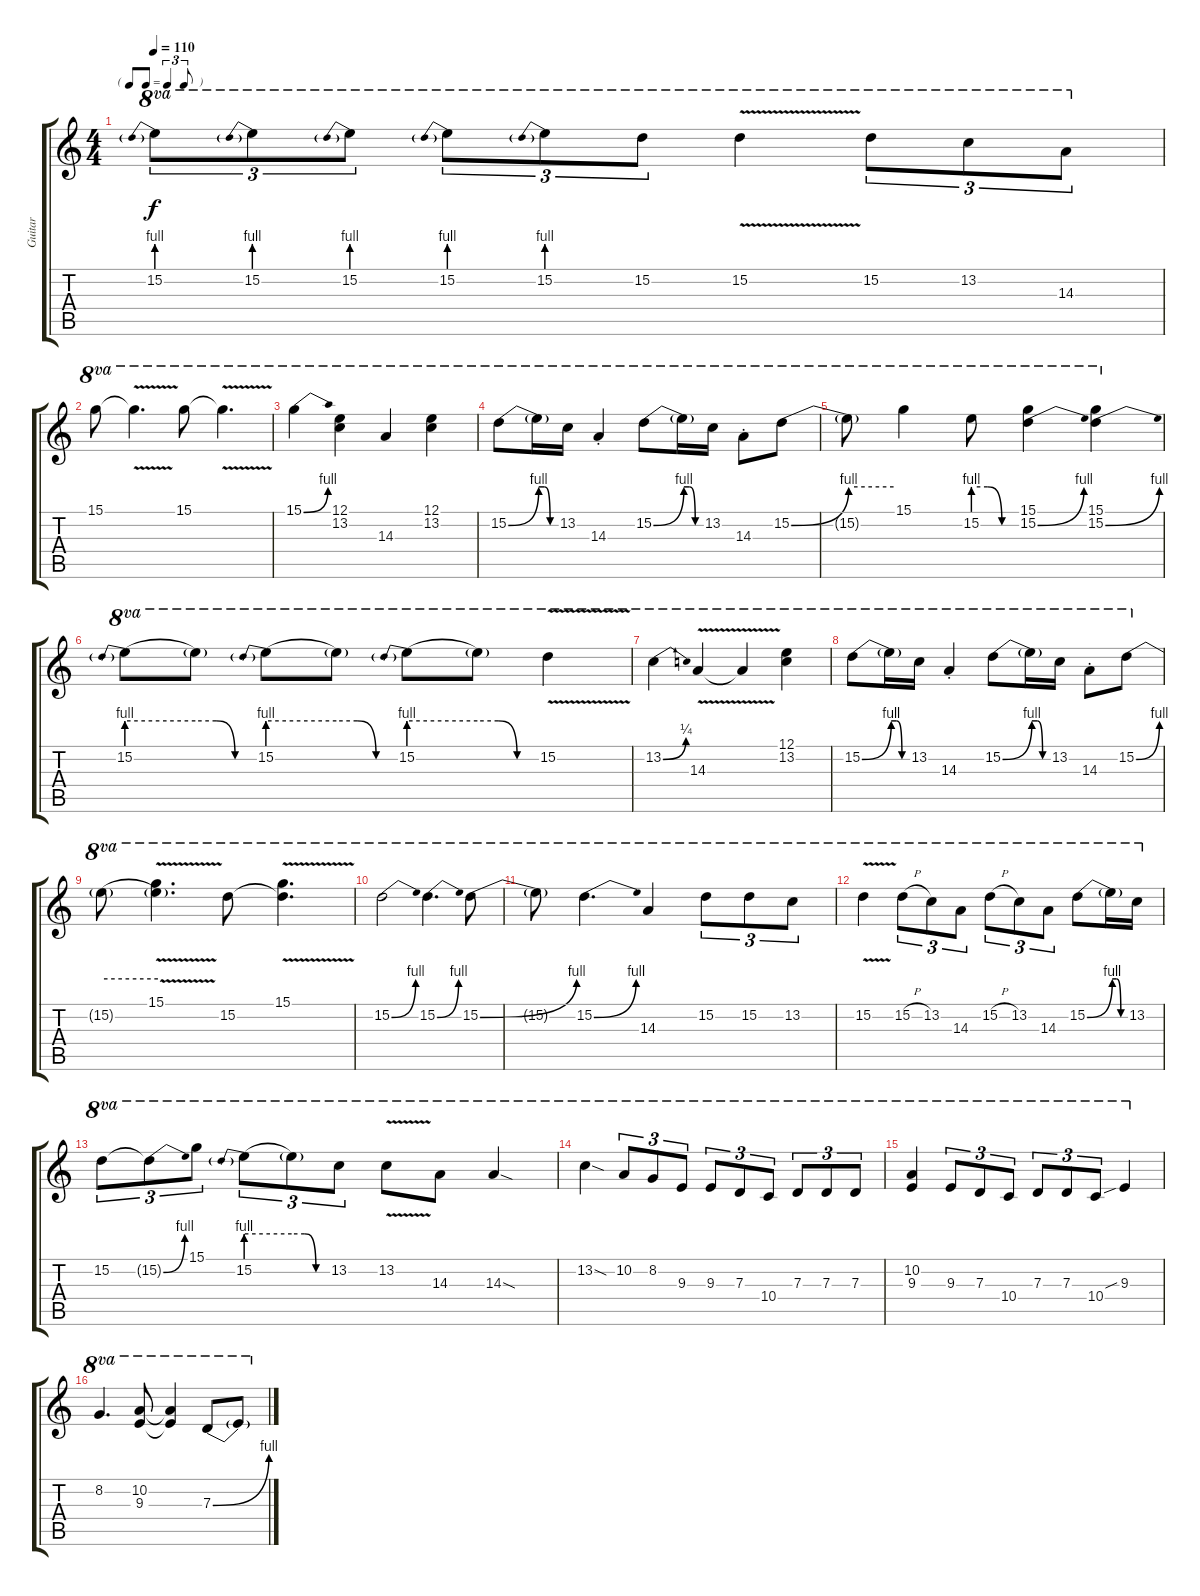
\track ("Guitar" "Guitar") {instrument distortionguitar}
\staff {score tabs}
\tuning (E4 B3 G3 D3 A2 E2) {hide}
\ts (4 4)
\tf triplet8th
\tempo 110
\clef g2
\ks c
15.2{be (prebend 0 4 60 4)}.8{tu (3 2) ot 8va dy f} 15.2{be (prebend 0 4 60 4)}.8{tu (3 2) ot 8va} 15.2{be (prebend 0 4 60 4)}.8{tu (3 2) ot 8va} 15.2{be (prebend 0 4 60 4)}.8{tu (3 2) ot 8va} 15.2{be (prebend 0 4 60 4)}.8{tu (3 2) ot 8va} 15.2.8{tu (3 2) ot 8va} 15.2{v}.4{ot 8va} 15.2.8{tu (3 2) ot 8va} 13.2.8{tu (3 2) ot 8va} 14.3.8{tu (3 2) ot 8va} |
15.1.8{ot 8va} 15.1{v t}.4{d ot 8va} 15.1.8{ot 8va} 15.1{v t}.4{d ot 8va} |
15.1{be (bend 0 0 60 4)}.4{ot 8va} (12.1 13.2).4{ot 8va} 14.3.4{ot 8va} (12.1 13.2).4{ot 8va} |
15.2{be (bend 0 0 60 4)}.8{ot 8va} 15.2{be (custom 0 4 20 4 40 0 60 0) t}.16{ot 8va} 13.2.16{ot 8va} 14.3{st}.4{ot 8va} 15.2{be (bend 0 0 60 4)}.8{ot 8va} 15.2{be (custom 0 4 20 4 40 0 60 0) t}.16{ot 8va} 13.2.16{ot 8va} 14.3{st}.8{ot 8va} 15.2{be (bend 0 0 60 4)}.8{ot 8va} |
15.2{be (hold 0 4 60 4) t}.8{ot 8va} 15.1.4{ot 8va} 15.2{be (custom 0 4 20 4 40 0 60 0)}.8{ot 8va} (15.1 15.2{be (bend 0 0 60 4)}).4{ot 8va} (15.1 15.2{be (bend 0 0 60 4)}).4{ot 8va} |
15.2{be (prebend 0 4 60 4)}.8{ot 8va} 15.2{be (custom 0 4 20 4 40 0 60 0) t}.8{ot 8va} 15.2{be (prebend 0 4 60 4)}.8{ot 8va} 15.2{be (custom 0 4 20 4 40 0 60 0) t}.8{ot 8va} 15.2{be (prebend 0 4 60 4)}.8{ot 8va} 15.2{be (custom 0 4 20 4 40 0 60 0) t}.8{ot 8va} 15.2{v}.4{ot 8va} |
13.2{be (bend 0 0 60 1)}.4{ot 8va} 14.3{v}.4{ot 8va} 14.3{t}.4{ot 8va} (12.1 13.2).4{ot 8va} |
15.2{be (bend 0 0 60 4)}.8{ot 8va} 15.2{be (custom 0 4 20 4 40 0 60 0) t}.16{ot 8va} 13.2.16{ot 8va} 14.3{st}.4{ot 8va} 15.2{be (bend 0 0 60 4)}.8{ot 8va} 15.2{be (custom 0 4 20 4 40 0 60 0) t}.16{ot 8va} 13.2.16{ot 8va} 14.3{st}.8{ot 8va} 15.2{be (bend 0 0 60 4)}.8{ot 8va} |
15.2{be (hold 0 4 60 4) t}.8{ot 8va} (15.1{v} 15.2{v t}).4{d ot 8va} 15.2.8{ot 8va} (15.1{v} 15.2{v t}).4{d ot 8va} |
15.2{be (bend 0 0 60 4)}.2{ot 8va} 15.2{be (bend 0 0 60 4)}.4{d ot 8va} 15.2{be (bend 0 0 60 4)}.8{ot 8va} |
15.2{t}.8{ot 8va} 15.2{be (bend 0 0 60 4)}.4{d ot 8va} 14.3.4{ot 8va} 15.2.8{tu (3 2) ot 8va} 15.2.8{tu (3 2) ot 8va} 13.2.8{tu (3 2) ot 8va} |
15.2{v}.4{ot 8va} 15.2{h}.8{tu (3 2) ot 8va} 13.2.8{tu (3 2) ot 8va} 14.3.8{tu (3 2) ot 8va} 15.2{h}.8{tu (3 2) ot 8va} 13.2.8{tu (3 2) ot 8va} 14.3.8{tu (3 2) ot 8va} 15.2{be (bend 0 0 60 4)}.8{ot 8va} 15.2{be (custom 0 4 20 4 40 0 60 0) t}.16{ot 8va} 13.2.16{ot 8va} |
15.2.8{tu (3 2) ot 8va} 15.2{be (bend 0 0 60 4) t}.8{tu (3 2) ot 8va} 15.1.8{tu (3 2) ot 8va} 15.2{be (prebend 0 4 60 4)}.8{tu (3 2) ot 8va} 15.2{be (custom 0 4 20 4 40 0 60 0) t}.8{tu (3 2) ot 8va} 13.2.8{tu (3 2) ot 8va} 13.2{v}.8{ot 8va} 14.3.8{ot 8va} 14.3{sod}.4{ot 8va} |
13.2{sod}.4{ot 8va} 10.2.8{tu (3 2) ot 8va} 8.2.8{tu (3 2) ot 8va} 9.3.8{tu (3 2) ot 8va} 9.3.8{tu (3 2) ot 8va} 7.3.8{tu (3 2) ot 8va} 10.4.8{tu (3 2) ot 8va} 7.3.8{tu (3 2) ot 8va} 7.3.8{tu (3 2) ot 8va} 7.3.8{tu (3 2) ot 8va} |
(10.2 9.3).4{ot 8va} 9.3.8{tu (3 2) ot 8va} 7.3.8{tu (3 2) ot 8va} 10.4.8{tu (3 2) ot 8va} 7.3.8{tu (3 2) ot 8va} 7.3.8{tu (3 2) ot 8va} 10.4.8{tu (3 2) ot 8va} 9.3{sib}.4{ot 8va} |
8.2.4{d ot 8va} (10.2 9.3).8{ot 8va} (10.2{t} 9.3{t}).4{ot 8va} 7.3{be (bend 0 0 60 4)}.8{ot 8va} 7.3{t}.8{ot 8va}
